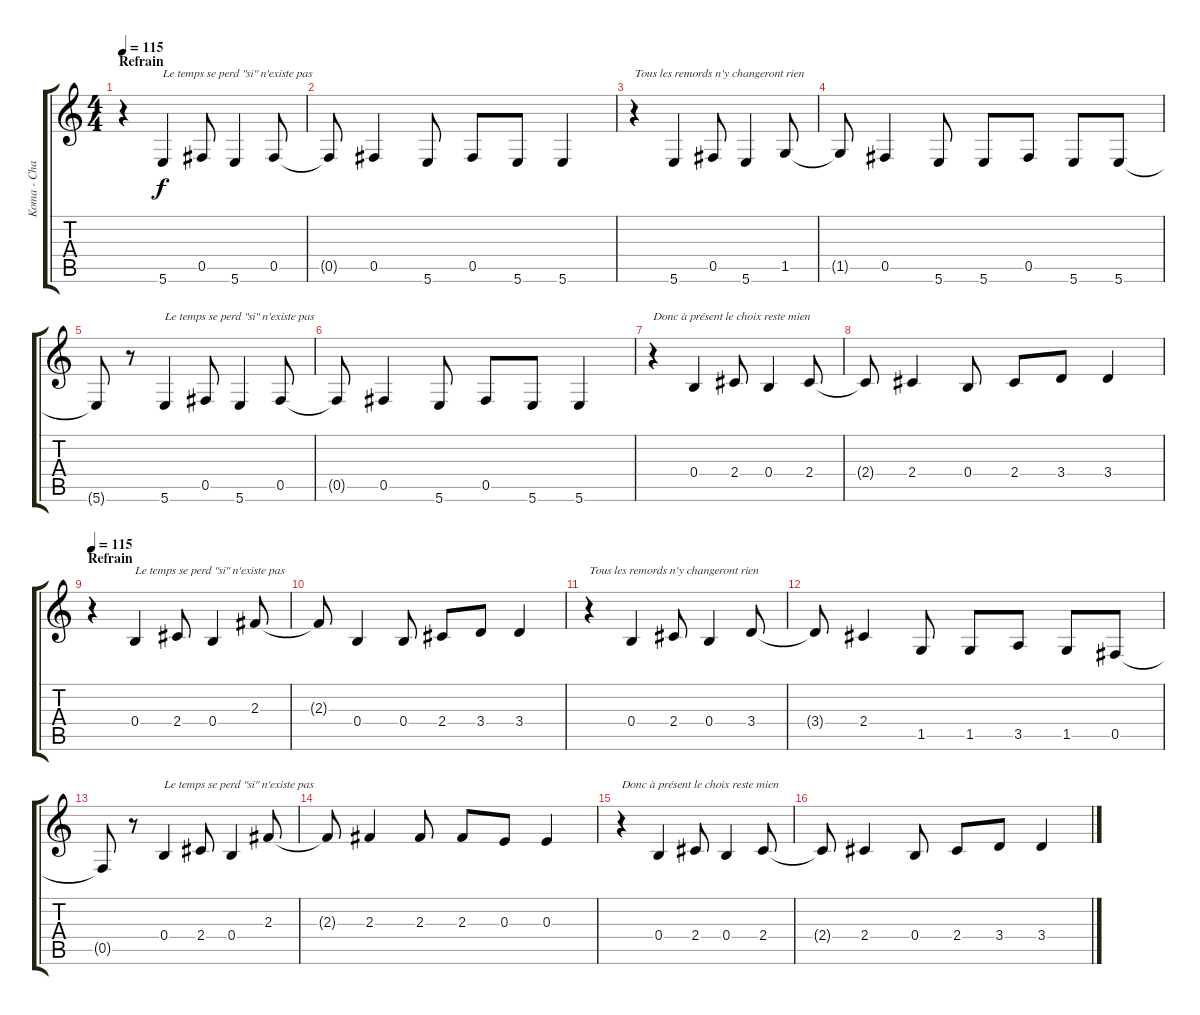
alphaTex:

\track ("Koma - Chant" "Koma - Cha") {instrument flute}
\staff {score tabs}
\tuning (Db5 Ab4 E4 B3 Gb3 B2) {hide}
\ts (4 4)
\section ("" "Refrain")
\tempo 115
\clef g2
\ks c
r.4{dy f volume 16 balance 8 instrument flute} 5.6.4{txt "Le temps se perd \"si\" n'existe pas"} 0.5.8 5.6.4 0.5.8 |
0.5{t}.8 0.5.4 5.6.8 0.5.8 5.6.8 5.6.4 |
r.4{txt "Tous les remords n'y changeront rien"} 5.6.4 0.5.8 5.6.4 1.5.8 |
1.5{t}.8 0.5.4 5.6.8 5.6.8 0.5.8 5.6.8 5.6.8 |
5.6{t}.8 r.8 5.6.4{txt "Le temps se perd \"si\" n'existe pas"} 0.5.8 5.6.4 0.5.8 |
0.5{t}.8 0.5.4 5.6.8 0.5.8 5.6.8 5.6.4 |
r.4{txt "Donc à présent le choix reste mien"} 0.4.4 2.4.8 0.4.4 2.4.8 |
2.4{t}.8 2.4.4 0.4.8 2.4.8 3.4.8 3.4.4 |
\section ("" "Refrain")
\tempo 115
r.4{volume 16 balance 8 instrument flute} 0.4.4{txt "Le temps se perd \"si\" n'existe pas"} 2.4.8 0.4.4 2.3.8 |
2.3{t}.8 0.4.4 0.4.8 2.4.8 3.4.8 3.4.4 |
r.4{txt "Tous les remords n'y changeront rien"} 0.4.4 2.4.8 0.4.4 3.4.8 |
3.4{t}.8 2.4.4 1.5.8 1.5.8 3.5.8 1.5.8 0.5.8 |
0.5{t}.8 r.8 0.4.4{txt "Le temps se perd \"si\" n'existe pas"} 2.4.8 0.4.4 2.3.8 |
2.3{t}.8 2.3.4 2.3.8 2.3.8 0.3.8 0.3.4 |
r.4{txt "Donc à présent le choix reste mien"} 0.4.4 2.4.8 0.4.4 2.4.8 |
2.4{t}.8 2.4.4 0.4.8 2.4.8 3.4.8 3.4.4
